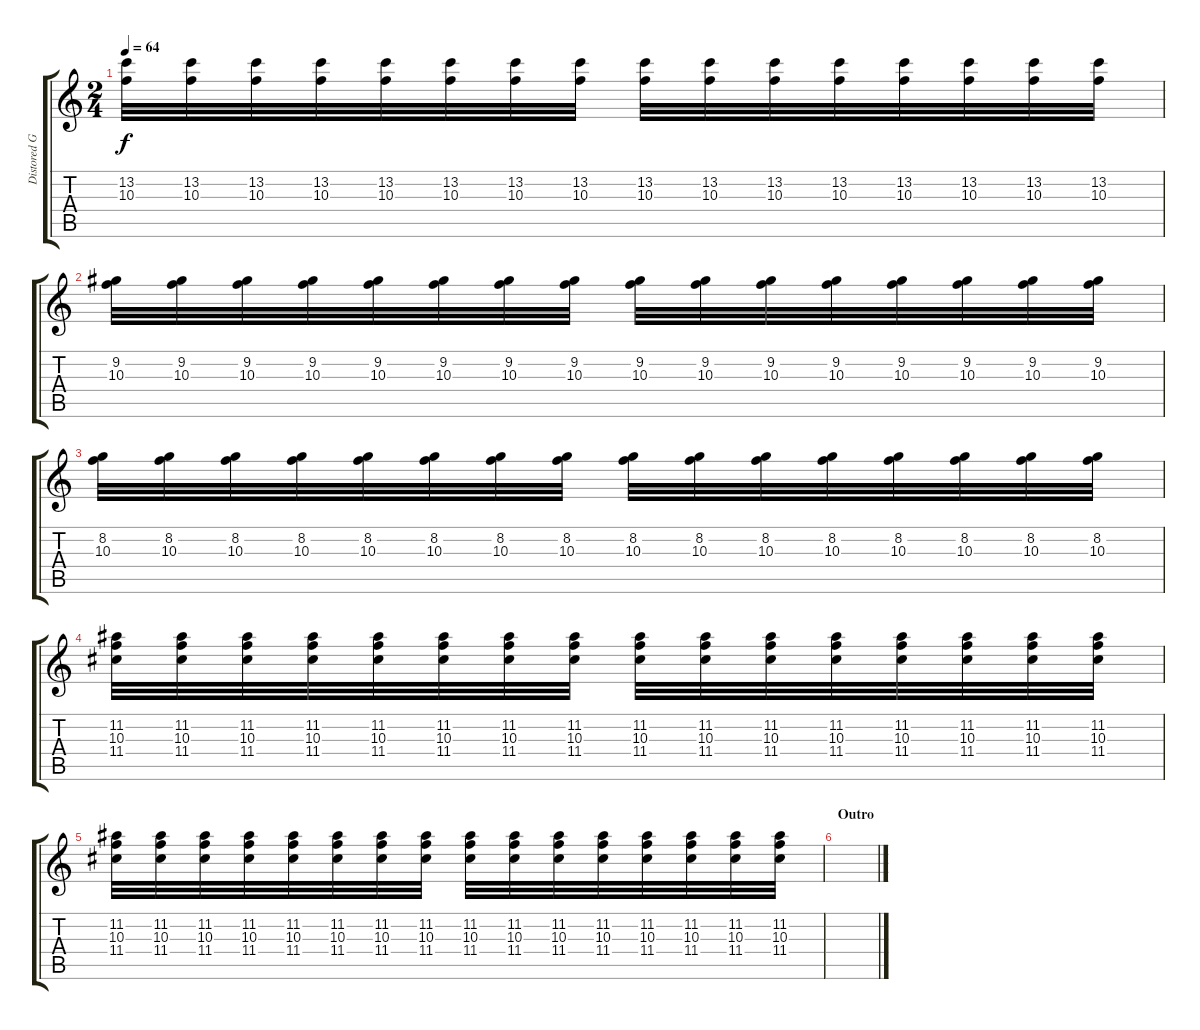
\track ("Distored Guitar" "Distored G") {instrument overdrivenguitar}
\staff {score tabs}
\tuning (E4 B3 G3 D3 A2 E2) {hide}
\ts (2 4)
\tempo 64
\clef g2
\ks c
(13.2 10.3).32{dy f} (13.2 10.3).32 (13.2 10.3).32 (13.2 10.3).32 (13.2 10.3).32 (13.2 10.3).32 (13.2 10.3).32 (13.2 10.3).32 (13.2 10.3).32 (13.2 10.3).32 (13.2 10.3).32 (13.2 10.3).32 (13.2 10.3).32 (13.2 10.3).32 (13.2 10.3).32 (13.2 10.3).32 |
(9.2 10.3).32 (9.2 10.3).32 (9.2 10.3).32 (9.2 10.3).32 (9.2 10.3).32 (9.2 10.3).32 (9.2 10.3).32 (9.2 10.3).32 (9.2 10.3).32 (9.2 10.3).32 (9.2 10.3).32 (9.2 10.3).32 (9.2 10.3).32 (9.2 10.3).32 (9.2 10.3).32 (9.2 10.3).32 |
(8.2 10.3).32 (8.2 10.3).32 (8.2 10.3).32 (8.2 10.3).32 (8.2 10.3).32 (8.2 10.3).32 (8.2 10.3).32 (8.2 10.3).32 (8.2 10.3).32 (8.2 10.3).32 (8.2 10.3).32 (8.2 10.3).32 (8.2 10.3).32 (8.2 10.3).32 (8.2 10.3).32 (8.2 10.3).32 |
(11.2 10.3 11.4).32 (11.2 10.3 11.4).32 (11.2 10.3 11.4).32 (11.2 10.3 11.4).32 (11.2 10.3 11.4).32 (11.2 10.3 11.4).32 (11.2 10.3 11.4).32 (11.2 10.3 11.4).32 (11.2 10.3 11.4).32 (11.2 10.3 11.4).32 (11.2 10.3 11.4).32 (11.2 10.3 11.4).32 (11.2 10.3 11.4).32 (11.2 10.3 11.4).32 (11.2 10.3 11.4).32 (11.2 10.3 11.4).32 |
(11.2 10.3 11.4).32 (11.2 10.3 11.4).32 (11.2 10.3 11.4).32 (11.2 10.3 11.4).32 (11.2 10.3 11.4).32 (11.2 10.3 11.4).32 (11.2 10.3 11.4).32 (11.2 10.3 11.4).32 (11.2 10.3 11.4).32 (11.2 10.3 11.4).32 (11.2 10.3 11.4).32 (11.2 10.3 11.4).32 (11.2 10.3 11.4).32 (11.2 10.3 11.4).32 (11.2 10.3 11.4).32 (11.2 10.3 11.4).32 |
\section ("" "Outro")
